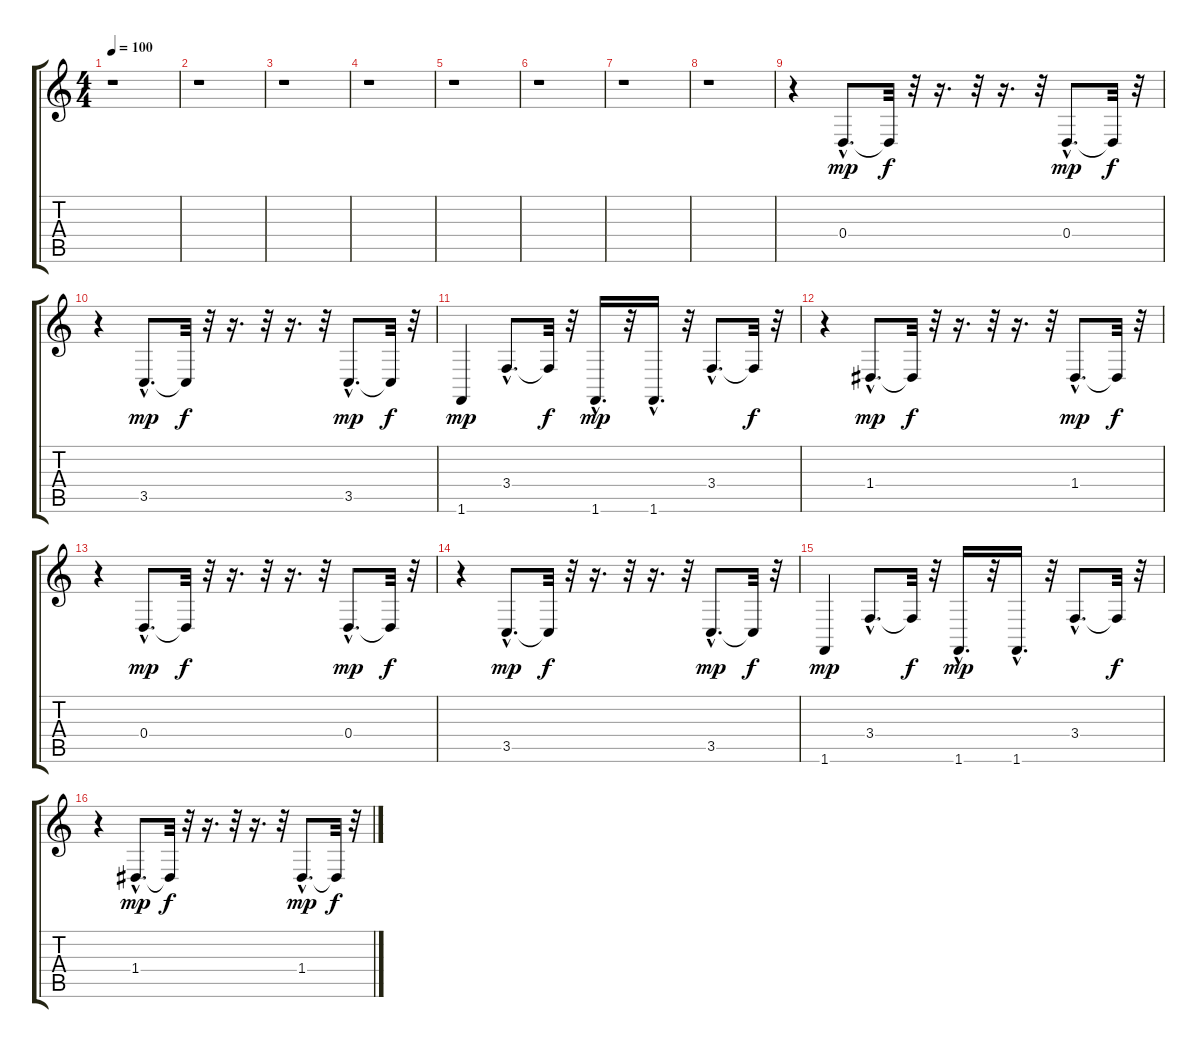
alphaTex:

\track "" {instrument acousticgrandpiano}
\staff {score tabs}
\tuning (E4 B3 G3 D3 A2 E2) {hide}
\ts (4 4)
\tempo 100
\clef g2
\ks c
r.1{dy mp instrument acousticgrandpiano} |
r.1 |
r.1 |
r.1 |
r.1 |
r.1 |
r.1 |
r.1 |
r.4 0.4{hac}.8{d} 0.4{t}.32{dy f} r.32 r.16{d} r.32 r.16{d} r.32 0.4{hac}.8{d dy mp} 0.4{t}.32{dy f} r.32 |
r.4 3.5{hac}.8{d dy mp} 3.5{t}.32{dy f} r.32 r.16{d} r.32 r.16{d} r.32 3.5{hac}.8{d dy mp} 3.5{t}.32{dy f} r.32 |
1.6.4{dy mp} 3.4{hac}.8{d} 3.4{t}.32{dy f} r.32 1.6{hac}.16{d dy mp} r.32 1.6{hac}.16{d} r.32 3.4{hac}.8{d} 3.4{t}.32{dy f} r.32 |
r.4 1.4{hac}.8{d dy mp} 1.4{t}.32{dy f} r.32 r.16{d} r.32 r.16{d} r.32 1.4{hac}.8{d dy mp} 1.4{t}.32{dy f} r.32 |
r.4 0.4{hac}.8{d dy mp} 0.4{t}.32{dy f} r.32 r.16{d} r.32 r.16{d} r.32 0.4{hac}.8{d dy mp} 0.4{t}.32{dy f} r.32 |
r.4 3.5{hac}.8{d dy mp} 3.5{t}.32{dy f} r.32 r.16{d} r.32 r.16{d} r.32 3.5{hac}.8{d dy mp} 3.5{t}.32{dy f} r.32 |
1.6.4{dy mp} 3.4{hac}.8{d} 3.4{t}.32{dy f} r.32 1.6{hac}.16{d dy mp} r.32 1.6{hac}.16{d} r.32 3.4{hac}.8{d} 3.4{t}.32{dy f} r.32 |
r.4 1.4{hac}.8{d dy mp} 1.4{t}.32{dy f} r.32 r.16{d} r.32 r.16{d} r.32 1.4{hac}.8{d dy mp} 1.4{t}.32{dy f} r.32
